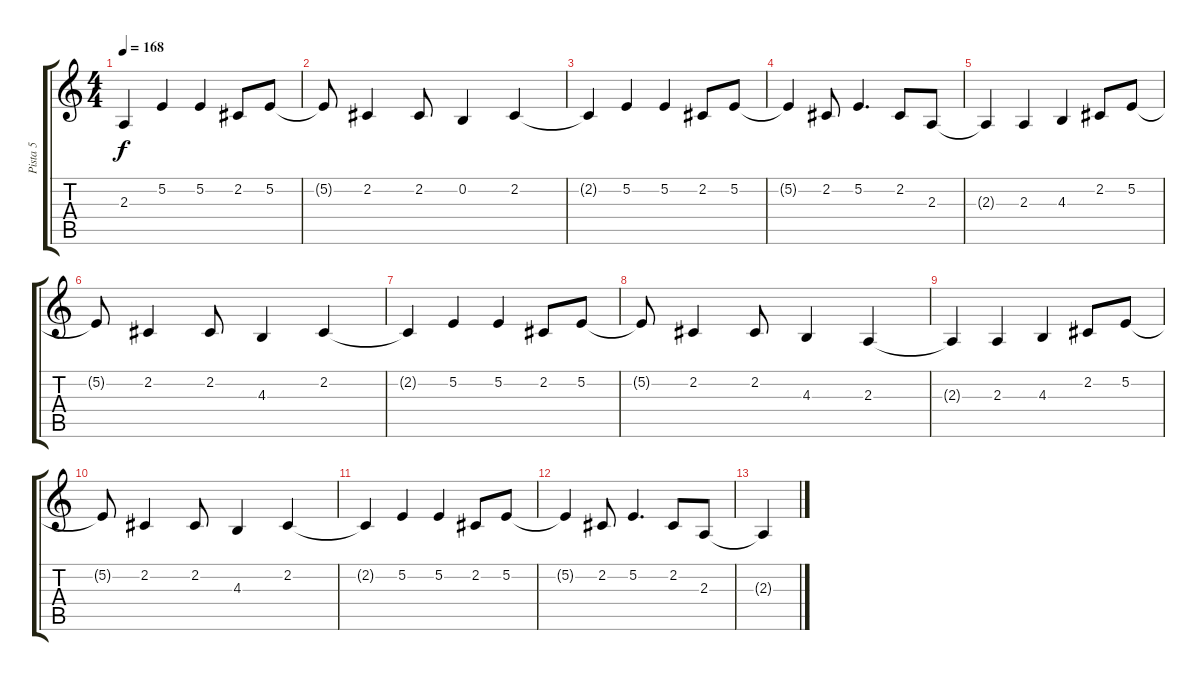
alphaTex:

\track ("Pista 5" "Pista 5") {instrument electricgrandpiano}
\staff {score tabs}
\tuning (E4 B3 G3 D3 A2 E2) {hide}
\ts (4 4)
\tempo 168
\clef g2
\ks c
2.3{t}.4{dy f} 5.2.4 5.2.4 2.2.8 5.2.8 |
5.2{t}.8 2.2.4 2.2.8 0.2.4 2.2.4 |
2.2{t}.4 5.2.4 5.2.4 2.2.8 5.2.8 |
5.2{t}.4 2.2.8 5.2.4{d} 2.2.8 2.3.8 |
2.3{t}.4 2.3.4 4.3.4 2.2.8 5.2.8 |
5.2{t}.8 2.2.4 2.2.8 4.3.4 2.2.4 |
2.2{t}.4 5.2.4 5.2.4 2.2.8 5.2.8 |
5.2{t}.8 2.2.4 2.2.8 4.3.4 2.3.4 |
2.3{t}.4 2.3.4 4.3.4 2.2.8 5.2.8 |
5.2{t}.8 2.2.4 2.2.8 4.3.4 2.2.4 |
2.2{t}.4 5.2.4 5.2.4 2.2.8 5.2.8 |
5.2{t}.4 2.2.8 5.2.4{d} 2.2.8 2.3.8 |
2.3{t}.4
